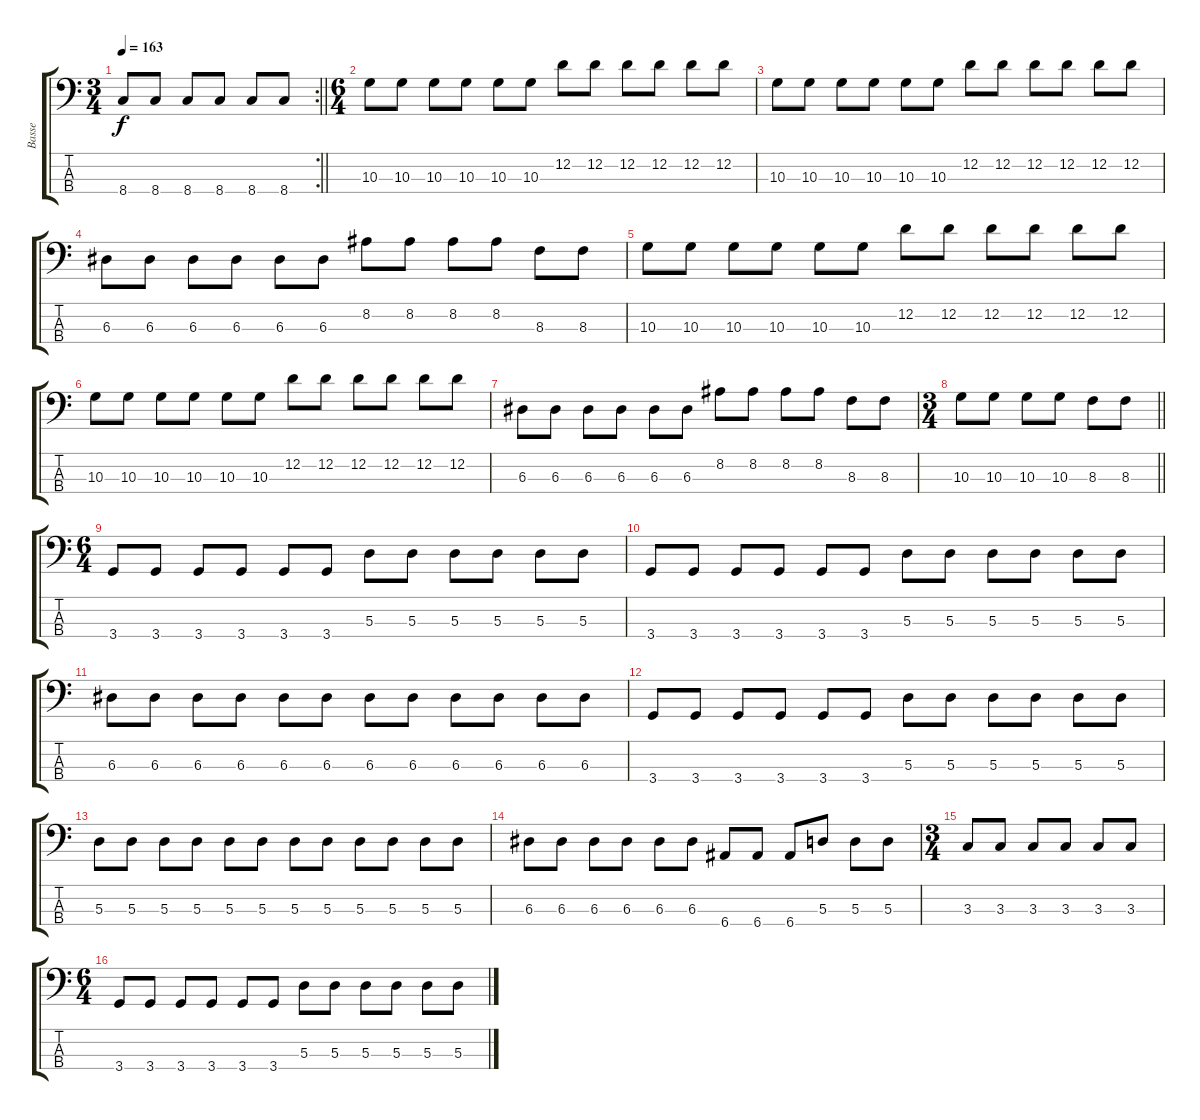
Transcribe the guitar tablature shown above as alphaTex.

\track ("Basse" "Basse") {instrument electricbassfinger}
\staff {score tabs}
\tuning (G2 D2 A1 E1) {hide}
\rc 2
\ts (3 4)
\tempo 163
\clef f4
\barLineRight lightlight
\ks c
8.4.8{dy f} 8.4.8 8.4.8 8.4.8 8.4.8 8.4.8 |
\ts (6 4)
\section ("" "")
10.3.8 10.3.8 10.3.8 10.3.8 10.3.8 10.3.8 12.2.8 12.2.8 12.2.8 12.2.8 12.2.8 12.2.8 |
10.3.8 10.3.8 10.3.8 10.3.8 10.3.8 10.3.8 12.2.8 12.2.8 12.2.8 12.2.8 12.2.8 12.2.8 |
6.3.8 6.3.8 6.3.8 6.3.8 6.3.8 6.3.8 8.2.8 8.2.8 8.2.8 8.2.8 8.3.8 8.3.8 |
10.3.8 10.3.8 10.3.8 10.3.8 10.3.8 10.3.8 12.2.8 12.2.8 12.2.8 12.2.8 12.2.8 12.2.8 |
10.3.8 10.3.8 10.3.8 10.3.8 10.3.8 10.3.8 12.2.8 12.2.8 12.2.8 12.2.8 12.2.8 12.2.8 |
6.3.8 6.3.8 6.3.8 6.3.8 6.3.8 6.3.8 8.2.8 8.2.8 8.2.8 8.2.8 8.3.8 8.3.8 |
\ts (3 4)
\barLineRight lightlight
10.3.8 10.3.8 10.3.8 10.3.8 8.3.8 8.3.8 |
\ts (6 4)
3.4.8 3.4.8 3.4.8 3.4.8 3.4.8 3.4.8 5.3.8 5.3.8 5.3.8 5.3.8 5.3.8 5.3.8 |
3.4.8 3.4.8 3.4.8 3.4.8 3.4.8 3.4.8 5.3.8 5.3.8 5.3.8 5.3.8 5.3.8 5.3.8 |
6.3.8 6.3.8 6.3.8 6.3.8 6.3.8 6.3.8 6.3.8 6.3.8 6.3.8 6.3.8 6.3.8 6.3.8 |
3.4.8 3.4.8 3.4.8 3.4.8 3.4.8 3.4.8 5.3.8 5.3.8 5.3.8 5.3.8 5.3.8 5.3.8 |
5.3.8 5.3.8 5.3.8 5.3.8 5.3.8 5.3.8 5.3.8 5.3.8 5.3.8 5.3.8 5.3.8 5.3.8 |
6.3.8 6.3.8 6.3.8 6.3.8 6.3.8 6.3.8 6.4.8 6.4.8 6.4.8 5.3.8 5.3.8 5.3.8 |
\ts (3 4)
3.3.8 3.3.8 3.3.8 3.3.8 3.3.8 3.3.8 |
\ts (6 4)
3.4.8 3.4.8 3.4.8 3.4.8 3.4.8 3.4.8 5.3.8 5.3.8 5.3.8 5.3.8 5.3.8 5.3.8
